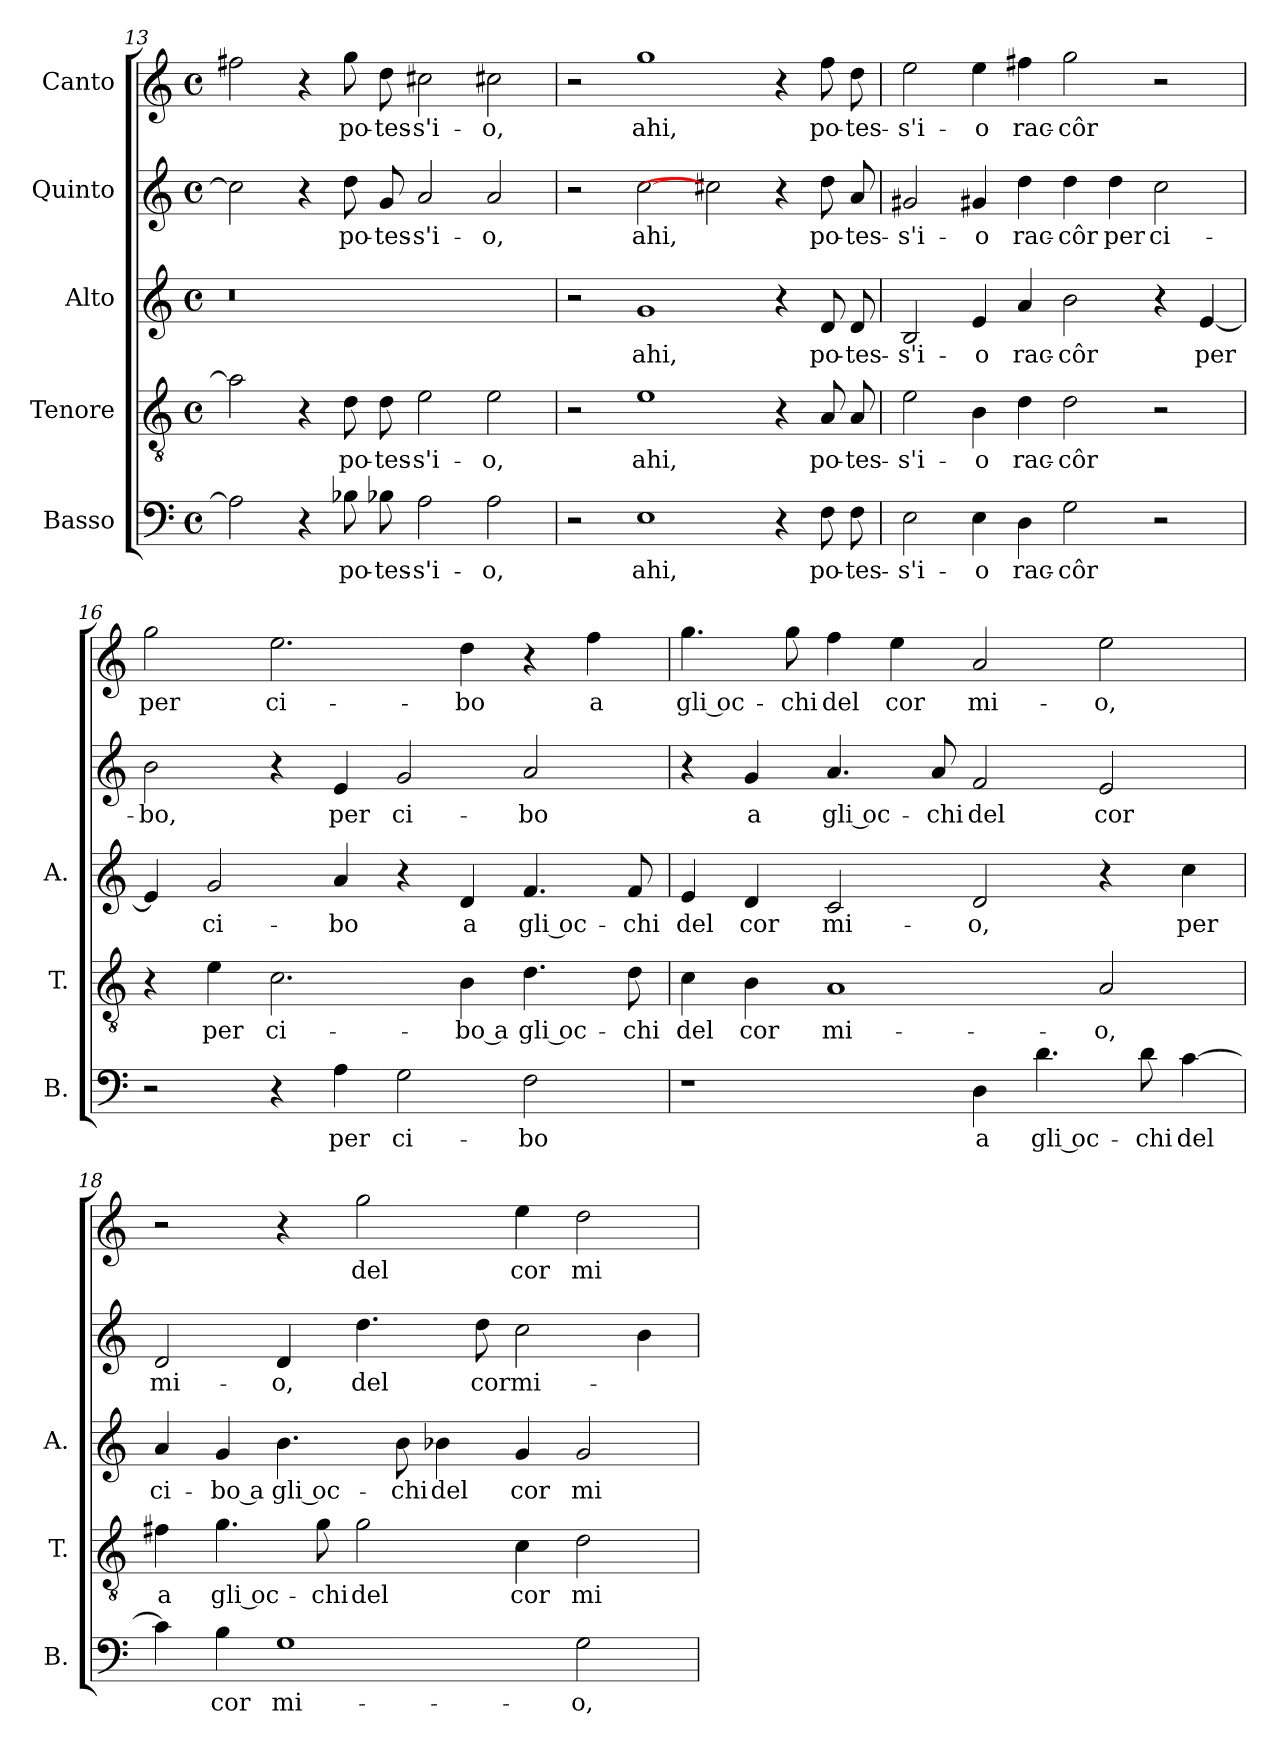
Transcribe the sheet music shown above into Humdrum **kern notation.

**kern	**text	**kern	**text	**kern	**text	**kern	**text	**kern	**text
*part5	*part5	*part4	*part4	*part3	*part3	*part2	*part2	*part1	*part1
*staff5	*staff5	*staff4	*staff4	*staff3	*staff3	*staff2	*staff2	*staff1	*staff1
*I"Basso	*	*I"Tenore	*	*I"Alto	*	*I"Quinto	*	*I"Canto	*
*I'B.	*	*I'T.	*	*I'A.	*	*	*	*	*
*clefF4	*	*clefGv2	*	*clefG2	*	*clefG2	*	*clefG2	*
*k[]	*	*k[]	*	*k[]	*	*k[]	*	*k[]	*
*a:	*	*a:	*	*a:	*	*a:	*	*a:	*
*M4/4	*	*M4/4	*	*M4/4	*	*M4/4	*	*M4/4	*
*met(c)	*	*met(c)	*	*met(c)	*	*met(c)	*	*met(c)	*
=13	=13	=13	=13	=13	=13	=13	=13	=13	=13
!	!	!	!	!LO:N:vis=0	!	!	!	!	!
2A\]	.	2a\]	.	1r	.	2cc\]	.	2ff#X\	.
4r	.	4r	.	.	.	4r	.	4r	.
8B-X\	po-	8d\	po-	.	.	8dd\	po-	8gg\	po-
8B-X\	-tes-	8d\	-tes-	.	.	8g/	-tes-	8dd\	-tes-
2A\	-s'i-	2e\	-s'i-	1ryy	.	2a/	-s'i-	2cc#X\	-s'i-
2A\	-o,	2e\	-o,	.	.	2a/	-o,	2cc#X\	-o,
=14	=14	=14	=14	=14	=14	=14	=14	=14	=14
2r	.	2r	.	2r	.	2r	.	2r	.
1E\	ahi,	1e\	ahi,	1g/	ahi,	[2cc\	ahi,	1gg\	ahi,
.	.	.	.	.	.	2cc#X\]	.	.	.
4r	.	4r	.	4r	.	4r	.	4r	.
8F\	po-	8A/	po-	8d/	po-	8dd\	po-	8ff\	po-
8F\	-tes-	8A/	-tes-	8d/	-tes-	8a/	-tes-	8dd\	-tes-
=15	=15	=15	=15	=15	=15	=15	=15	=15	=15
2E\	-s'i-	2e\	-s'i-	2B/	-s'i-	2g#X/	-s'i-	2ee\	-s'i-
4E\	-o	4B\	-o	4e/	-o	4g#X/	-o	4ee\	-o
4D\	rac-	4d\	rac-	4a/	rac-	4dd\	rac-	4ff#X\	rac-
2G\	-côr	2d\	-côr	2b\	-côr	4dd\	-côr	2gg\	-côr
.	.	.	.	.	.	4dd\	per	.	.
2r	.	2r	.	4r	.	2cc\	ci-	2r	.
.	.	.	.	[4e/	per	.	.	.	.
=16	=16	=16	=16	=16	=16	=16	=16	=16	=16
2r	.	4r	.	4e/]	.	2b\	-bo,	2gg\	per
.	.	4e\	per	2g/	ci-	.	.	.	.
4r	.	2.c\	ci-	.	.	4r	.	2.ee\	ci-
4A\	per	.	.	4a/	-bo	4e/	per	.	.
2G\	ci-	.	.	4r	.	2g/	ci-	.	.
.	.	4B\	-bo a	4d/	a	.	.	4dd\	-bo
2F\	-bo	4.d\	gli oc-	4.f/	gli oc-	2a/	-bo	4r	.
.	.	.	.	.	.	.	.	4ff\	a
.	.	8d\	-chi	8f/	-chi	.	.	.	.
=17	=17	=17	=17	=17	=17	=17	=17	=17	=17
1r	.	4c\	del	4e/	del	4r	.	4.gg\	gli oc-
.	.	4B\	cor	4d/	cor	4g/	a	.	.
.	.	.	.	.	.	.	.	8gg\	-chi
.	.	1A/	mi-	2c/	mi-	4.a/	gli oc-	4ff\	del
.	.	.	.	.	.	.	.	4ee\	cor
.	.	.	.	.	.	8a/	-chi	.	.
4D\	a	.	.	2d/	-o,	2f/	del	2a/	mi-
4.d\	gli oc-	.	.	.	.	.	.	.	.
.	.	2A/	-o,	4r	.	2e/	cor	2ee\	-o,
8d\	-chi	.	.	.	.	.	.	.	.
[4c\	del	.	.	4cc\	per	.	.	.	.
=18	=18	=18	=18	=18	=18	=18	=18	=18	=18
4c\]	.	4f#X\	a	4a/	ci-	2d/	mi-	2r	.
4B\	cor	4.g\	gli oc-	4g/	-bo a	.	.	.	.
1G\	mi-	.	.	4.b\	gli oc-	4d/	-o,	4r	.
.	.	8g\	-chi	.	.	.	.	.	.
.	.	2g\	del	.	.	4.dd\	del	2gg\	del
.	.	.	.	8b\	-chi	.	.	.	.
.	.	.	.	4b-X\	del	.	.	.	.
.	.	.	.	.	.	8dd\	cor	.	.
.	.	4c\	cor	4g/	cor	2cc\	mi-	4ee\	cor
2G\	-o,	2d\	mi-	2g/	mi-	.	.	2dd\	mi-
.	.	.	.	.	.	4b\	.	.	.
=	=	=	=	=	=	=	=	=	=
*-	*-	*-	*-	*-	*-	*-	*-	*-	*-
